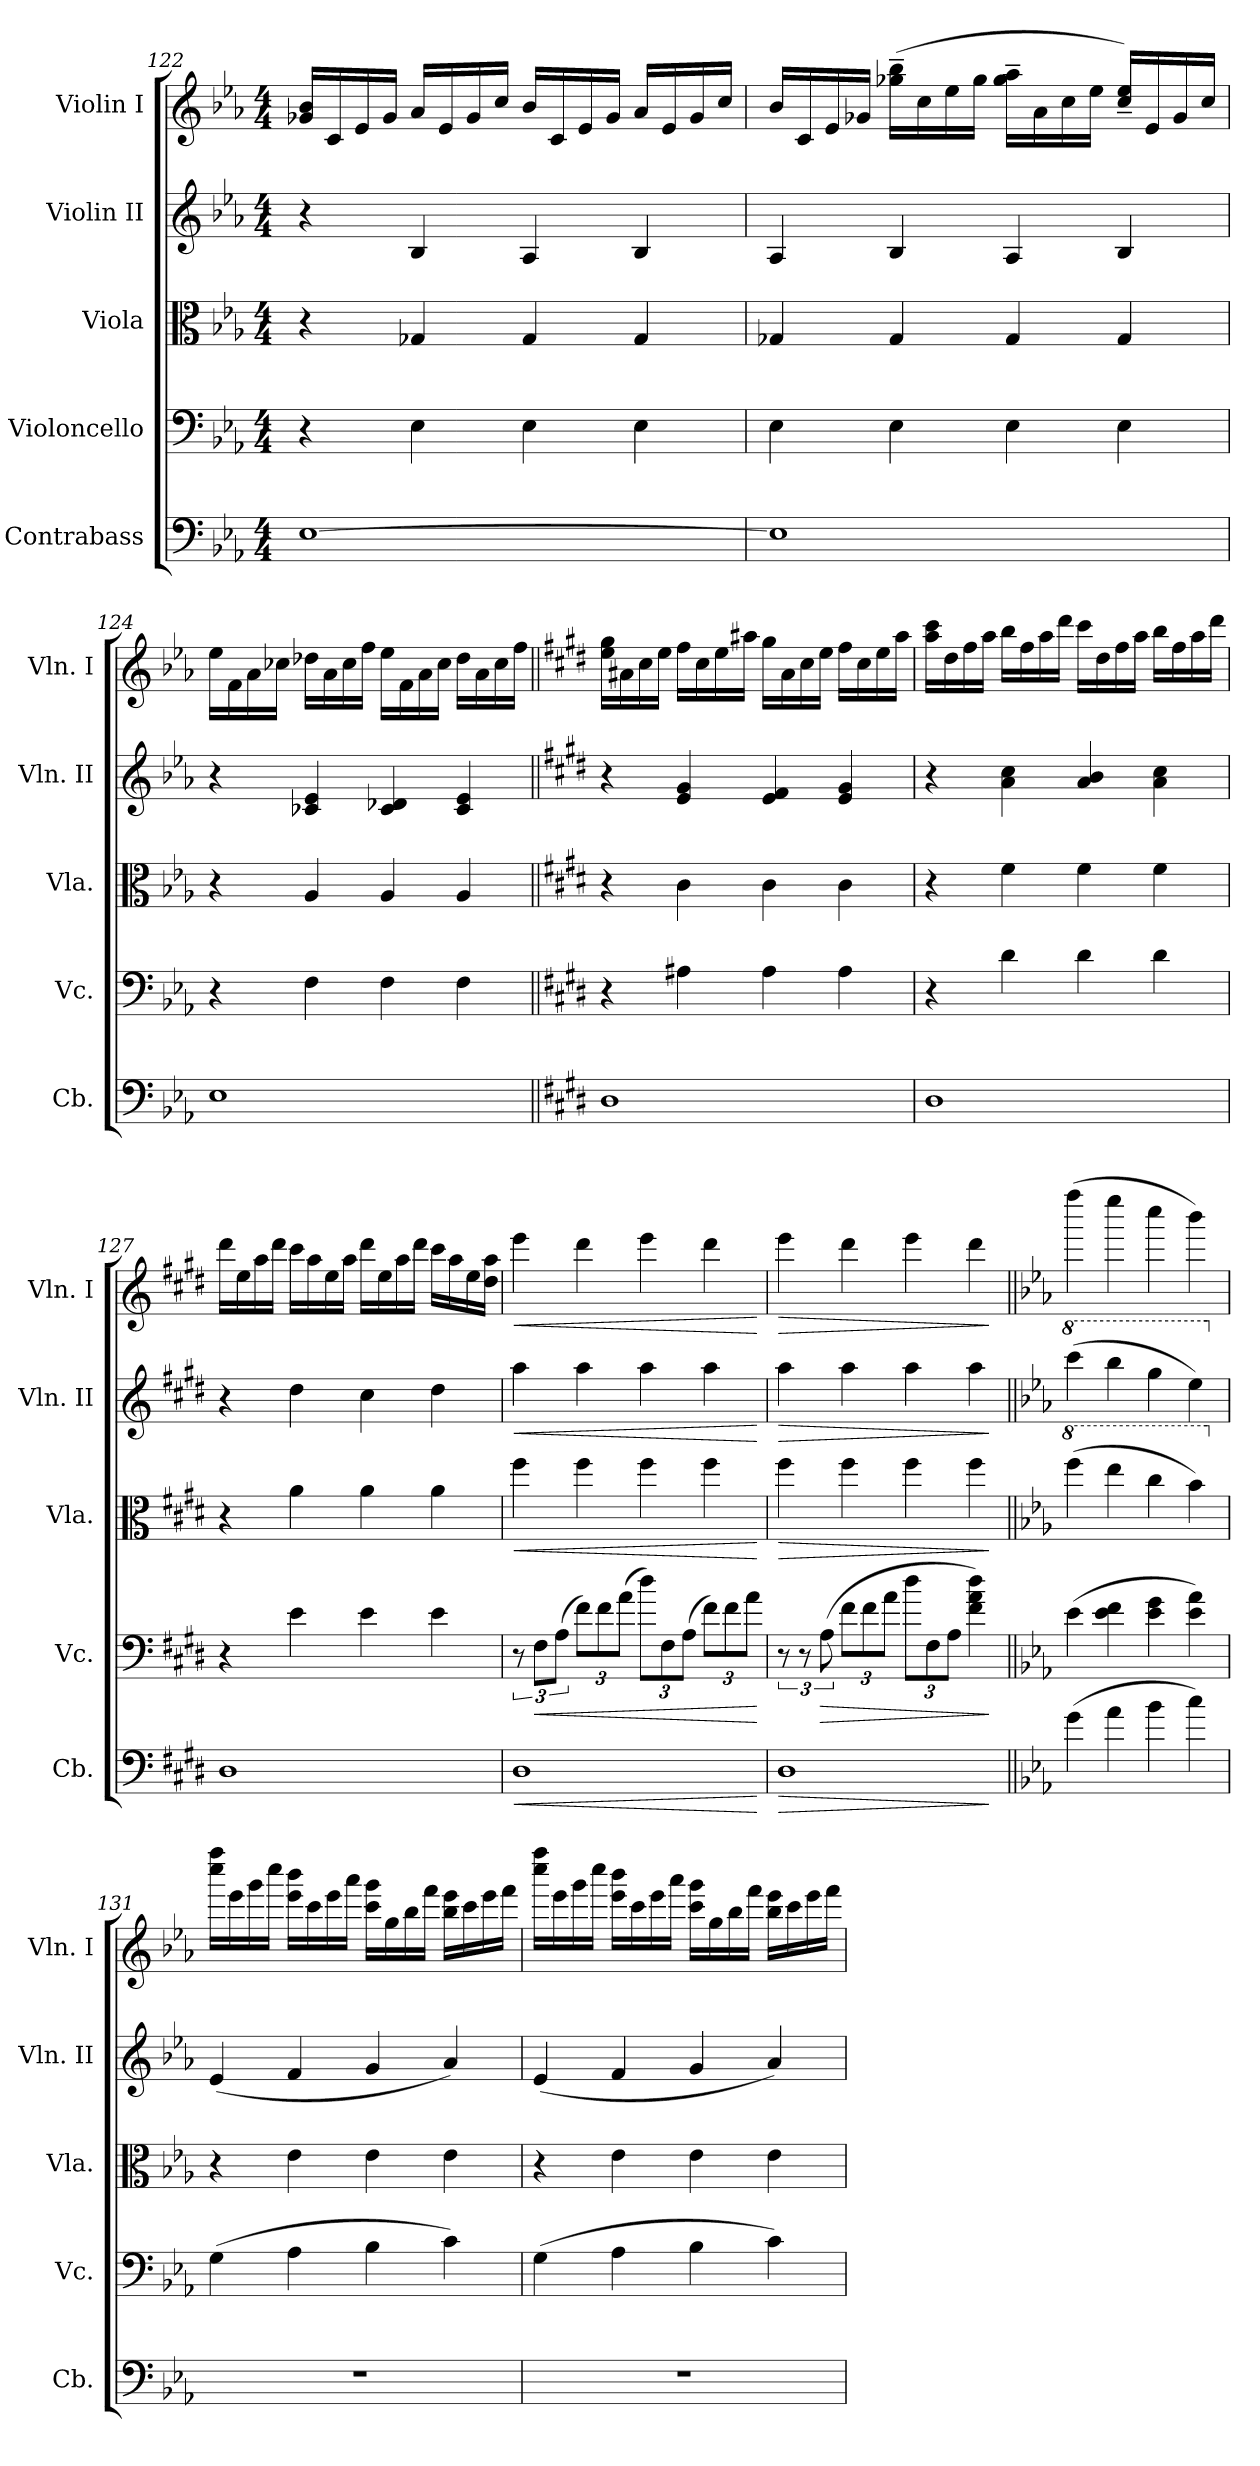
**kern	**dynam	**kern	**dynam	**kern	**dynam	**kern	**dynam	**kern	**dynam
*part5	*part5	*part4	*part4	*part3	*part3	*part2	*part2	*part1	*part1
*staff5	*staff5	*staff4	*staff4	*staff3	*staff3	*staff2	*staff2	*staff1	*staff1
*I"Contrabass	*	*I"Violoncello	*	*I"Viola	*	*I"Violin II	*	*I"Violin I	*
*I'Cb.	*	*I'Vc.	*	*I'Vla.	*	*I'Vln. II	*	*I'Vln. I	*
*clefF4	*	*clefF4	*	*clefC3	*	*clefG2	*	*clefG2	*
*ITrd7c12	*	*	*	*	*	*	*	*	*
*k[b-e-a-]	*	*k[b-e-a-]	*	*k[b-e-a-]	*	*k[b-e-a-]	*	*k[b-e-a-]	*
*M4/4	*	*M4/4	*	*M4/4	*	*M4/4	*	*M4/4	*
=122	=122	=122	=122	=122	=122	=122	=122	=122	=122
[1EE-	.	4r	.	4r	.	4r	.	16g-X/ 16b-/LL	.
.	.	.	.	.	.	.	.	16c/	.
.	.	.	.	.	.	.	.	16e-/	.
.	.	.	.	.	.	.	.	16g-/JJ	.
.	.	4E-\	.	4G-X/	.	4B-/	.	16a-/LL	.
.	.	.	.	.	.	.	.	16e-/	.
.	.	.	.	.	.	.	.	16g-/	.
.	.	.	.	.	.	.	.	16cc/JJ	.
.	.	4E-\	.	4G-/	.	4A-/	.	16b-/LL	.
.	.	.	.	.	.	.	.	16c/	.
.	.	.	.	.	.	.	.	16e-/	.
.	.	.	.	.	.	.	.	16g-/JJ	.
.	.	4E-\	.	4G-/	.	4B-/	.	16a-/LL	.
.	.	.	.	.	.	.	.	16e-/	.
.	.	.	.	.	.	.	.	16g-/	.
.	.	.	.	.	.	.	.	16cc/JJ	.
!!LO:LB:g=z
=123	=123	=123	=123	=123	=123	=123	=123	=123	=123
1EE-]	.	4E-\	.	4G-X/	.	4A-/	.	16b-/LL	.
.	.	.	.	.	.	.	.	16c/	.
.	.	.	.	.	.	.	.	16e-/	.
.	.	.	.	.	.	.	.	16g-X/JJ	.
.	.	4E-\	.	4G-/	.	4B-/	.	(>16gg-X\~ 16bb-\~LL	.
.	.	.	.	.	.	.	.	16cc\	.
.	.	.	.	.	.	.	.	16ee-\	.
.	.	.	.	.	.	.	.	16gg-\JJ	.
.	.	4E-\	.	4G-/	.	4A-/	.	16gg-\~ 16aa-\~LL	.
.	.	.	.	.	.	.	.	16a-\	.
.	.	.	.	.	.	.	.	16cc\	.
.	.	.	.	.	.	.	.	16ee-\JJ	.
.	.	4E-\	.	4G-/	.	4B-/	.	16cc/~ 16ee-/~LL)	.
.	.	.	.	.	.	.	.	16e-/	.
.	.	.	.	.	.	.	.	16g-/	.
.	.	.	.	.	.	.	.	16cc/JJ	.
=124	=124	=124	=124	=124	=124	=124	=124	=124	=124
1EE-	.	4r	.	4r	.	4r	.	16ee-\LL	.
.	.	.	.	.	.	.	.	16f\	.
.	.	.	.	.	.	.	.	16a-\	.
.	.	.	.	.	.	.	.	16cc-X\JJ	.
.	.	4F\	.	4A-/	.	4c-X/ 4e-/	.	16dd-X\LL	.
.	.	.	.	.	.	.	.	16a-\	.
.	.	.	.	.	.	.	.	16cc-\	.
.	.	.	.	.	.	.	.	16ff\JJ	.
.	.	4F\	.	4A-/	.	4c-/ 4d-X/	.	16ee-\LL	.
.	.	.	.	.	.	.	.	16f\	.
.	.	.	.	.	.	.	.	16a-\	.
.	.	.	.	.	.	.	.	16cc-\JJ	.
.	.	4F\	.	4A-/	.	4c-/ 4e-/	.	16dd-\LL	.
.	.	.	.	.	.	.	.	16a-\	.
.	.	.	.	.	.	.	.	16cc-\	.
.	.	.	.	.	.	.	.	16ff\JJ	.
!!LO:PB:g=z
=125||	=125||	=125||	=125||	=125||	=125||	=125||	=125||	=125||	=125||
*k[f#c#g#d#]	*	*k[f#c#g#d#]	*	*k[f#c#g#d#]	*	*k[f#c#g#d#]	*	*k[f#c#g#d#]	*
1DD#	.	4r	.	4r	.	4r	.	16ee\ 16gg#\LL	.
.	.	.	.	.	.	.	.	16a#X\	.
.	.	.	.	.	.	.	.	16cc#\	.
.	.	.	.	.	.	.	.	16ee\JJ	.
.	.	4A#X\	.	4c#\	.	4e/ 4g#/	.	16ff#\LL	.
.	.	.	.	.	.	.	.	16cc#\	.
.	.	.	.	.	.	.	.	16ee\	.
.	.	.	.	.	.	.	.	16aa#X\JJ	.
.	.	4A#\	.	4c#\	.	4e/ 4f#/	.	16gg#\LL	.
.	.	.	.	.	.	.	.	16a#\	.
.	.	.	.	.	.	.	.	16cc#\	.
.	.	.	.	.	.	.	.	16ee\JJ	.
.	.	4A#\	.	4c#\	.	4e/ 4g#/	.	16ff#\LL	.
.	.	.	.	.	.	.	.	16cc#\	.
.	.	.	.	.	.	.	.	16ee\	.
.	.	.	.	.	.	.	.	16aa#\JJ	.
=126	=126	=126	=126	=126	=126	=126	=126	=126	=126
1DD#	.	4r	.	4r	.	4r	.	16aa\ 16ccc#\LL	.
.	.	.	.	.	.	.	.	16dd#\	.
.	.	.	.	.	.	.	.	16ff#\	.
.	.	.	.	.	.	.	.	16aa\JJ	.
.	.	4d#\	.	4f#\	.	4a\ 4cc#\	.	16bb\LL	.
.	.	.	.	.	.	.	.	16ff#\	.
.	.	.	.	.	.	.	.	16aa\	.
.	.	.	.	.	.	.	.	16ddd#\JJ	.
.	.	4d#\	.	4f#\	.	4a/ 4b/	.	16ccc#\LL	.
.	.	.	.	.	.	.	.	16dd#\	.
.	.	.	.	.	.	.	.	16ff#\	.
.	.	.	.	.	.	.	.	16aa\JJ	.
.	.	4d#\	.	4f#\	.	4a\ 4cc#\	.	16bb\LL	.
.	.	.	.	.	.	.	.	16ff#\	.
.	.	.	.	.	.	.	.	16aa\	.
.	.	.	.	.	.	.	.	16ddd#\JJ	.
!!LO:LB:g=z
=127	=127	=127	=127	=127	=127	=127	=127	=127	=127
1DD#	.	4r	.	4r	.	4r	.	16ddd#\LL	.
.	.	.	.	.	.	.	.	16ee\	.
.	.	.	.	.	.	.	.	16aa\	.
.	.	.	.	.	.	.	.	16ddd#\JJ	.
.	.	4e\	.	4a\	.	4dd#\	.	16ccc#\LL	.
.	.	.	.	.	.	.	.	16aa\	.
.	.	.	.	.	.	.	.	16ee\	.
.	.	.	.	.	.	.	.	16aa\JJ	.
.	.	4e\	.	4a\	.	4cc#\	.	16ddd#\LL	.
.	.	.	.	.	.	.	.	16ee\	.
.	.	.	.	.	.	.	.	16aa\	.
.	.	.	.	.	.	.	.	16ddd#\JJ	.
.	.	4e\	.	4a\	.	4dd#\	.	16ccc#\LL	.
.	.	.	.	.	.	.	.	16aa\	.
.	.	.	.	.	.	.	.	16ee\	.
.	.	.	.	.	.	.	.	16dd#\ 16aa\JJ	.
=128	=128	=128	=128	=128	=128	=128	=128	=128	=128
!	!LO:HP:b	!	!	!	!LO:HP:b	!	!LO:HP:b	!	!LO:HP:b
1DD#	<	12r	.	4ff#\	<	4aa\	<	4eee\	<
!	!	!	!LO:HP:b	!	!	!	!	!	!
.	.	12F#\L	<	.	.	.	.	.	.
.	.	(>12A\J	.	.	.	.	.	.	.
*	*	*Xbrackettup	*	*	*	*	*	*	*
.	.	12f#\L)	.	4ff#\	.	4aa\	.	4ddd#\	.
.	.	12f#\	.	.	.	.	.	.	.
.	.	(>12a\J	.	.	.	.	.	.	.
.	.	12dd#\L)	.	4ff#\	.	4aa\	.	4eee\	.
.	.	12F#\	.	.	.	.	.	.	.
.	.	(>12A\J	.	.	.	.	.	.	.
.	.	12f#\L)	.	4ff#\	.	4aa\	.	4ddd#\	.
.	.	12f#\	.	.	.	.	.	.	.
.	.	12a\J	.	.	.	.	.	.	.
.	[	.	[	.	[	.	[	.	[
!!LO:PB:g=z
=129	=129	=129	=129	=129	=129	=129	=129	=129	=129
!	!LO:HP:b	!	!	!	!	!	!	!	!
*	*	*brackettup	*	*	*	*	*	*	*
!	!	!	!	!	!LO:HP:b	!	!LO:HP:b	!	!LO:HP:b
1DD#	>	12r	.	4ff#\	>	4aa\	>	4eee\	>
.	.	12r	.	.	.	.	.	.	.
!	!	!	!LO:HP:b	!	!	!	!	!	!
.	.	(>12A\	>	.	.	.	.	.	.
*	*	*Xbrackettup	*	*	*	*	*	*	*
.	.	12f#\L	.	4ff#\	.	4aa\	.	4ddd#\	.
.	.	12f#\	.	.	.	.	.	.	.
.	.	12a\J	.	.	.	.	.	.	.
.	.	12dd#\L	.	4ff#\	.	4aa\	.	4eee\	.
.	.	12F#\	.	.	.	.	.	.	.
.	.	12A\J	.	.	.	.	.	.	.
.	.	4f#\ 4a\ 4dd#\)	.	4ff#\	.	4aa\	.	4ddd#\	.
.	]	.	]	.	]	.	]	.	]
=130||	=130||	=130||	=130||	=130||	=130||	=130||	=130||	=130||	=130||
*k[b-e-a-]	*	*k[b-e-a-]	*	*k[b-e-a-]	*	*k[b-e-a-]	*	*k[b-e-a-]	*
*	*	*	*	*8va	*	*	*	*	*
*	*	*	*	*	*	*8va	*	*	*
(>4G\	.	(>4e-\	.	(>4fff\	.	(>4cccc\	.	(>4ffff\	.
4A-\	.	4e-\ 4f\	.	4eee-\	.	4bbb-\	.	4eeee-\	.
4B-\	.	4e-\ 4g\	.	4ccc\	.	4ggg\	.	4cccc\	.
4c\)	.	4e-\ 4a-\)	.	4bb-\)	.	4eee-\)	.	4bbb-\)	.
=131	=131	=131	=131	=131	=131	=131	=131	=131	=131
*	*	*	*	*X8va	*	*	*	*	*
*	*	*	*	*	*	*X8va	*	*	*
1r	.	(>4G\	.	4r	.	(<4e-/	.	16cccc\ 16ffff\LL	.
.	.	.	.	.	.	.	.	16eee-\	.
.	.	.	.	.	.	.	.	16ggg\	.
.	.	.	.	.	.	.	.	16cccc\JJ	.
.	.	4A-\	.	4e-\	.	4f/	.	16eee-\ 16bbb-\LL	.
.	.	.	.	.	.	.	.	16ccc\	.
.	.	.	.	.	.	.	.	16eee-\	.
.	.	.	.	.	.	.	.	16aaa-\JJ	.
.	.	4B-\	.	4e-\	.	4g/	.	16ccc\ 16ggg\LL	.
.	.	.	.	.	.	.	.	16gg\	.
.	.	.	.	.	.	.	.	16bb-\	.
.	.	.	.	.	.	.	.	16fff\JJ	.
.	.	4c\)	.	4e-\	.	4a-/)	.	16bb-\ 16eee-\LL	.
.	.	.	.	.	.	.	.	16ccc\	.
.	.	.	.	.	.	.	.	16eee-\	.
.	.	.	.	.	.	.	.	16fff\JJ	.
!!LO:LB:g=z
=132	=132	=132	=132	=132	=132	=132	=132	=132	=132
1r	.	(>4G\	.	4r	.	(<4e-/	.	16cccc\ 16ffff\LL	.
.	.	.	.	.	.	.	.	16eee-\	.
.	.	.	.	.	.	.	.	16ggg\	.
.	.	.	.	.	.	.	.	16cccc\JJ	.
.	.	4A-\	.	4e-\	.	4f/	.	16eee-\ 16bbb-\LL	.
.	.	.	.	.	.	.	.	16ccc\	.
.	.	.	.	.	.	.	.	16eee-\	.
.	.	.	.	.	.	.	.	16aaa-\JJ	.
.	.	4B-\	.	4e-\	.	4g/	.	16ccc\ 16ggg\LL	.
.	.	.	.	.	.	.	.	16gg\	.
.	.	.	.	.	.	.	.	16bb-\	.
.	.	.	.	.	.	.	.	16fff\JJ	.
.	.	4c\)	.	4e-\	.	4a-/)	.	16bb-\ 16eee-\LL	.
.	.	.	.	.	.	.	.	16ccc\	.
.	.	.	.	.	.	.	.	16eee-\	.
.	.	.	.	.	.	.	.	16fff\JJ	.
=	=	=	=	=	=	=	=	=	=
*-	*-	*-	*-	*-	*-	*-	*-	*-	*-
